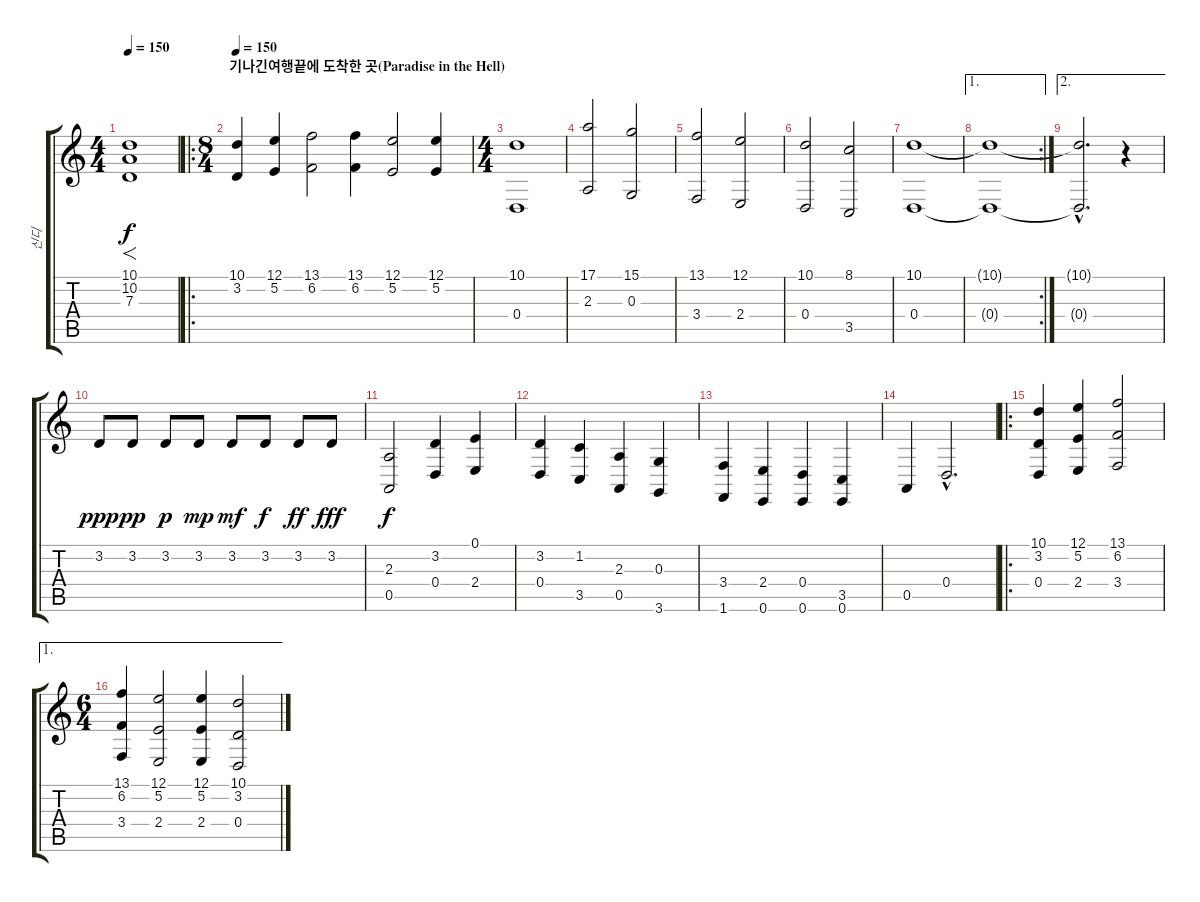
\track ("신디" "신디") {instrument synthstrings1}
\staff {score tabs}
\tuning (E4 B3 G3 D3 A2 E2) {hide}
\ts (4 4)
\tempo 150
\clef g2
\ks c
(10.1{t} 10.2{t} 7.3{t}).1{f dy f} |
\ro
\ts (8 4)
\section ("" "기나긴여행끝에 도착한 곳(Paradise in the Hell)")
\tempo 150
(10.1 3.2).4 (12.1 5.2).4 (13.1 6.2).2 (13.1 6.2).4 (12.1 5.2).2 (12.1 5.2).4 |
\ts (4 4)
(10.1 0.4).1 |
(17.1 2.3).2 (15.1 0.3).2 |
(13.1 3.4).2 (12.1 2.4).2 |
(10.1 0.4).2 (8.1 3.5).2 |
(10.1 0.4).1 |
\ae 1
\rc 2
(10.1{t} 0.4{t}).1 |
\ae 2
(10.1{hac t} 0.4{hac t}).2{d} r.4 |
3.2.8{dy ppp} 3.2.8{dy pp} 3.2.8{dy p} 3.2.8{dy mp} 3.2.8{dy mf} 3.2.8{dy f} 3.2.8{dy ff} 3.2.8{dy fff} |
(2.3 0.5).2{dy f} (3.2 0.4).4 (0.1 2.4).4 |
(3.2 0.4).4 (1.2 3.5).4 (2.3 0.5).4 (0.3 3.6).4 |
(3.4 1.6).4 (2.4 0.6).4 (0.4 0.6).4 (3.5 0.6).4 |
0.5.4 0.4{hac}.2{d} |
\ro
(10.1 3.2 0.4).4 (12.1 5.2 2.4).4 (13.1 6.2 3.4).2 |
\ae 1
\ts (6 4)
(13.1 6.2 3.4).4 (12.1 5.2 2.4).2 (12.1 5.2 2.4).4 (10.1 3.2 0.4).2
